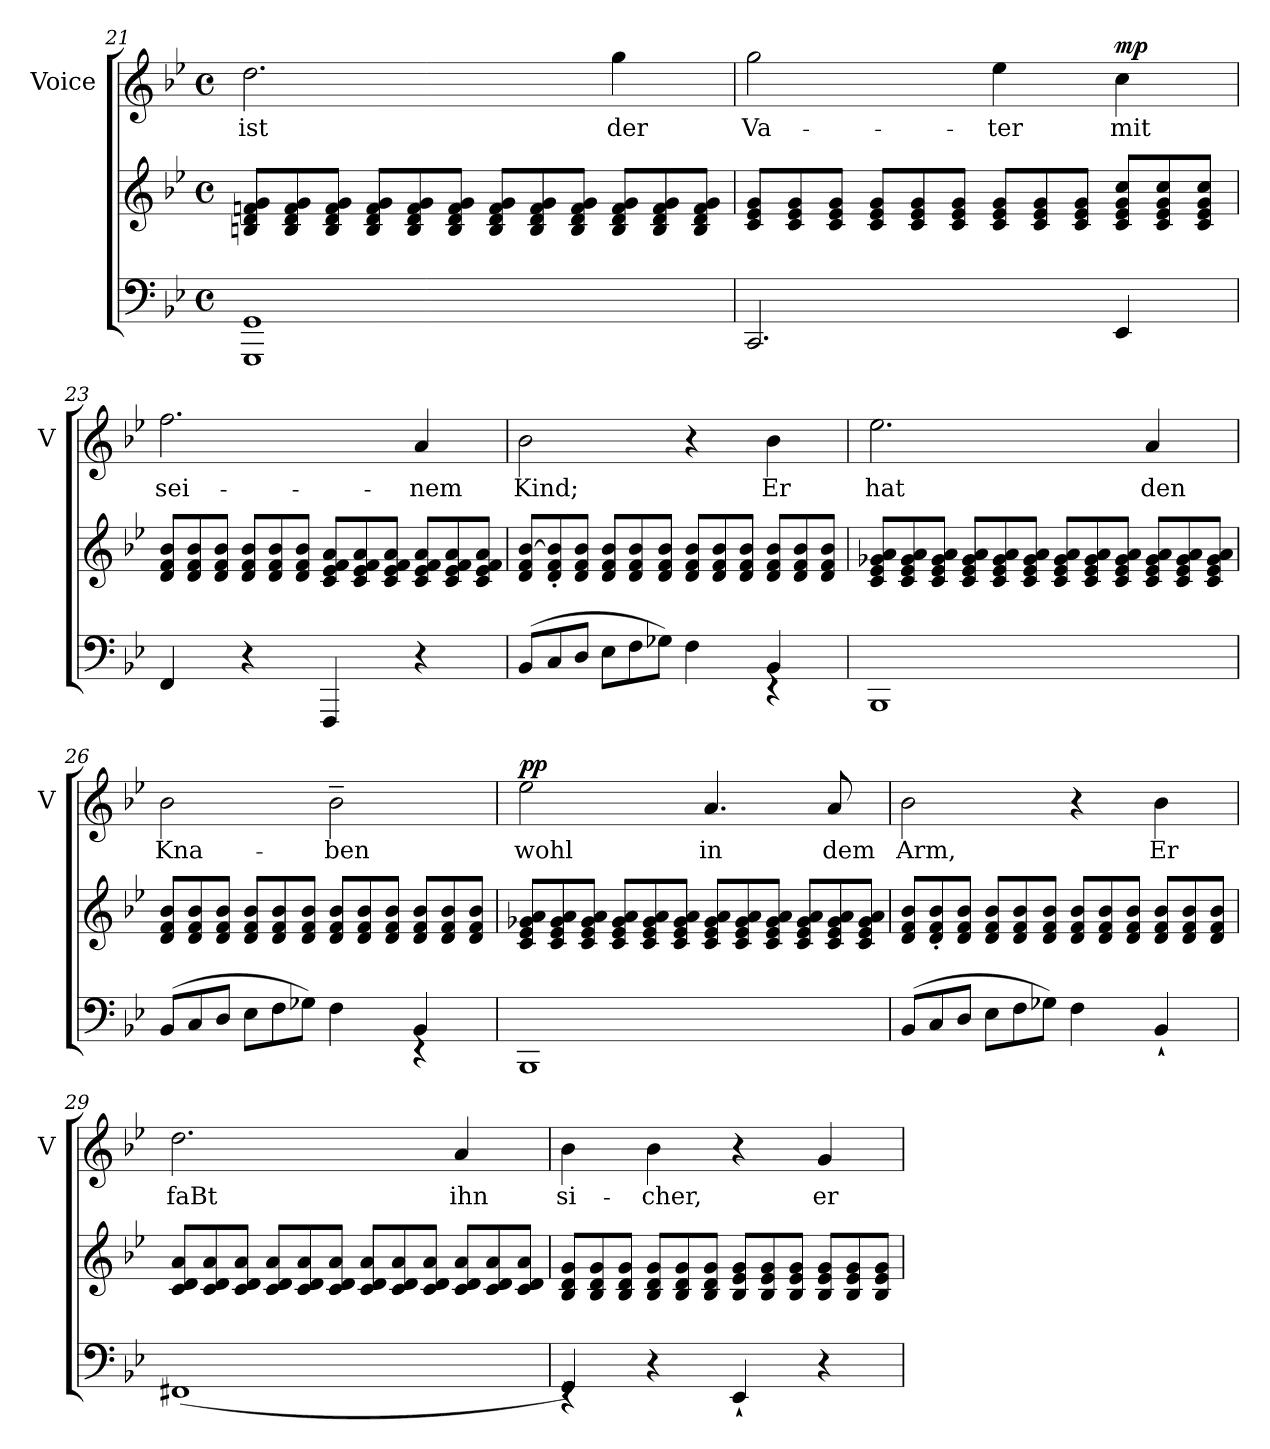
**kern	**kern	**kern	**text	**dynam
*part2	*part2	*part1	*part1	*part1
*staff3	*staff2	*staff1	*staff1	*staff1
*	*	*I"Voice	*	*
*	*	*I'V	*	*
!!LO:LB:g=z
*clefF4	*clefG2	*clefG2	*	*
*k[b-e-]	*k[b-e-]	*k[b-e-]	*	*
*M4/4	*M4/4	*M4/4	*	*
*met(c)	*met(c)	*met(c)	*	*
=21	=21	=21	=21	=21
*^	*	*	*	*
1GG	1GGG	8Bn/ 8d/ 8fn/ 8g/L	2.dd\	ist	.
.	.	8B/ 8d/ 8f/ 8g/	.	.	.
.	.	8B/ 8d/ 8f/ 8g/J	.	.	.
.	.	8B/ 8d/ 8f/ 8g/L	.	.	.
.	.	8B/ 8d/ 8f/ 8g/	.	.	.
.	.	8B/ 8d/ 8f/ 8g/J	.	.	.
.	.	8B/ 8d/ 8f/ 8g/L	4.ryy	.	.
.	.	8B/ 8d/ 8f/ 8g/	.	.	.
2ryy	2ryy	8B/ 8d/ 8f/ 8g/J	.	.	.
.	.	8B/ 8d/ 8f/ 8g/L	4gg\	der	.
.	.	8B/ 8d/ 8f/ 8g/	.	.	.
.	.	8B/ 8d/ 8f/ 8g/J	8ryy	.	.
*v	*v	*	*	*	*
!!LO:PB:g=z
=22	=22	=22	=22	=22
2.CC/	8c/ 8e-/ 8g/L	2gg\	Va-	.
.	8c/ 8e-/ 8g/	.	.	.
.	8c/ 8e-/ 8g/J	.	.	.
.	8c/ 8e-/ 8g/L	.	.	.
.	8c/ 8e-/ 8g/	4ryy	.	.
.	8c/ 8e-/ 8g/J	.	.	.
4.ryy	8c/ 8e-/ 8g/L	4ee-\	-ter	.
.	8c/ 8e-/ 8g/	.	.	.
.	8c/ 8e-/ 8g/J	8ryy	.	.
!	!	!	!	!LO:DY:b
4EE-/	8c/ 8e-/ 8g/ 8cc/L	4cc\	mit	mp
.	8c/ 8e-/ 8g/ 8cc/	.	.	.
8ryy	8c/ 8e-/ 8g/ 8cc/J	8ryy	.	.
=23	=23	=23	=23	=23
4FF/	8d/ 8f/ 8b-/L	2.ff\	sei-	.
.	8d/ 8f/ 8b-/	.	.	.
8ryy	8d/ 8f/ 8b-/J	.	.	.
4r	8d/ 8f/ 8b-/L	.	.	.
.	8d/ 8f/ 8b-/	.	.	.
8ryy	8d/ 8f/ 8b-/J	.	.	.
4FFF/	8c/ 8e-/ 8f/ 8a/L	4.ryy	.	.
.	8c/ 8e-/ 8f/ 8a/	.	.	.
8ryy	8c/ 8e-/ 8f/ 8a/J	.	.	.
4r	8c/ 8e-/ 8f/ 8a/L	4a/	-nem	.
.	8c/ 8e-/ 8f/ 8a/	.	.	.
8ryy	8c/ 8e-/ 8f/ 8a/J	8ryy	.	.
=24	=24	=24	=24	=24
*^	*	*	*	*
(>8BB-/L	2ryy	8d/ 8f/ [8b-/L	2b-\	Kind;	.
8C/	.	8d'/ 8f'/ 8b-]'/	.	.	.
8D/J	.	8d/ 8f/ 8b-/J	.	.	.
8E-\L	.	8d/ 8f/ 8b-/L	.	.	.
8F\	2ryy	8d/ 8f/ 8b-/	4ryy	.	.
8G-X\J)	.	8d/ 8f/ 8b-/J	.	.	.
4F\	.	8d/ 8f/ 8b-/L	4r	.	.
.	.	8d/ 8f/ 8b-/	.	.	.
8ryy	8ryy	8d/ 8f/ 8b-/J	8ryy	.	.
4BB-/	4rEE	8d/ 8f/ 8b-/L	4b-\	Er	.
.	.	8d/ 8f/ 8b-/	.	.	.
8ryy	8ryy	8d/ 8f/ 8b-/J	8ryy	.	.
*v	*v	*	*	*	*
!!LO:LB:g=z
=25	=25	=25	=25	=25
1BBB-	8c/ 8e-/ 8g-X/ 8a/L	2.ee-\	hat	.
.	8c/ 8e-/ 8g-/ 8a/	.	.	.
.	8c/ 8e-/ 8g-/ 8a/J	.	.	.
.	8c/ 8e-/ 8g-/ 8a/L	.	.	.
.	8c/ 8e-/ 8g-/ 8a/	.	.	.
.	8c/ 8e-/ 8g-/ 8a/J	.	.	.
.	8c/ 8e-/ 8g-/ 8a/L	4.ryy	.	.
.	8c/ 8e-/ 8g-/ 8a/	.	.	.
2ryy	8c/ 8e-/ 8g-/ 8a/J	.	.	.
.	8c/ 8e-/ 8g-/ 8a/L	4a/	den	.
.	8c/ 8e-/ 8g-/ 8a/	.	.	.
.	8c/ 8e-/ 8g-/ 8a/J	8ryy	.	.
=26	=26	=26	=26	=26
*^	*	*	*	*
(>8BB-/L	2ryy	8d/ 8f/ 8b-/L	2b-\	Kna-	.
8C/	.	8d/ 8f/ 8b-/	.	.	.
8D/J	.	8d/ 8f/ 8b-/J	.	.	.
8E-\L	.	8d/ 8f/ 8b-/L	.	.	.
8F\	2ryy	8d/ 8f/ 8b-/	4ryy	.	.
8G-X\J)	.	8d/ 8f/ 8b-/J	.	.	.
4F\	.	8d/ 8f/ 8b-/L	2b-~\	-ben	.
.	.	8d/ 8f/ 8b-/	.	.	.
8ryy	8ryy	8d/ 8f/ 8b-/J	.	.	.
4BB-/	4rEE	8d/ 8f/ 8b-/L	.	.	.
.	.	8d/ 8f/ 8b-/	4ryy	.	.
8ryy	8ryy	8d/ 8f/ 8b-/J	.	.	.
!!LO:LB:g=z
=27	=27	=27	=27	=27	=27
!	!	!	!	!	!LO:DY:b
*v	*v	*	*	*	*
1BBB-	8c/ 8e-/ 8g-X/ 8a/L	2ee-\	wohl	pp
.	8c/ 8e-/ 8g-/ 8a/	.	.	.
.	8c/ 8e-/ 8g-/ 8a/J	.	.	.
.	8c/ 8e-/ 8g-/ 8a/L	.	.	.
.	8c/ 8e-/ 8g-/ 8a/	4ryy	.	.
.	8c/ 8e-/ 8g-/ 8a/J	.	.	.
.	8c/ 8e-/ 8g-/ 8a/L	4.a/	in	.
.	8c/ 8e-/ 8g-/ 8a/	.	.	.
2ryy	8c/ 8e-/ 8g-/ 8a/J	.	.	.
.	8c/ 8e-/ 8g-/ 8a/L	8ryy	.	.
.	8c/ 8e-/ 8g-/ 8a/	8a/	dem	.
.	8c/ 8e-/ 8g-/ 8a/J	8ryy	.	.
!!LO:LB:g=z
=28	=28	=28	=28	=28
(>8BB-/L	8d/ 8f/ 8b-/L	2b-\	Arm,	.
8C/	8d'/ 8f'/ 8b-'/	.	.	.
8D/J	8d/ 8f/ 8b-/J	.	.	.
8E-\L	8d/ 8f/ 8b-/L	.	.	.
8F\	8d/ 8f/ 8b-/	4ryy	.	.
8G-X\J)	8d/ 8f/ 8b-/J	.	.	.
4F\	8d/ 8f/ 8b-/L	4r	.	.
.	8d/ 8f/ 8b-/	.	.	.
8ryy	8d/ 8f/ 8b-/J	8ryy	.	.
4BB-`/	8d/ 8f/ 8b-/L	4b-\	Er	.
.	8d/ 8f/ 8b-/	.	.	.
8ryy	8d/ 8f/ 8b-/J	8ryy	.	.
=29	=29	=29	=29	=29
(<1FF#X	8c/ 8d/ 8a/L	2.dd\	faBt	.
.	8c/ 8d/ 8a/	.	.	.
.	8c/ 8d/ 8a/J	.	.	.
.	8c/ 8d/ 8a/L	.	.	.
.	8c/ 8d/ 8a/	.	.	.
.	8c/ 8d/ 8a/J	.	.	.
.	8c/ 8d/ 8a/L	4.ryy	.	.
.	8c/ 8d/ 8a/	.	.	.
2ryy	8c/ 8d/ 8a/J	.	.	.
.	8c/ 8d/ 8a/L	4a/	ihn	.
.	8c/ 8d/ 8a/	.	.	.
.	8c/ 8d/ 8a/J	8ryy	.	.
!!LO:PB:g=z
=30	=30	=30	=30	=30
*^	*	*	*	*
4GG/)	4rEE	8B-/ 8d/ 8g/L	4b-\	si-	.
.	.	8B-/ 8d/ 8g/	.	.	.
8ryy	2ryy	8B-/ 8d/ 8g/J	8ryy	.	.
4r	.	8B-/ 8d/ 8g/L	4b-\	-cher,	.
.	.	8B-/ 8d/ 8g/	.	.	.
8ryy	.	8B-/ 8d/ 8g/J	8ryy	.	.
4EE-`/	2ryy	8B-/ 8e-/ 8g/L	4r	.	.
.	.	8B-/ 8e-/ 8g/	.	.	.
8ryy	.	8B-/ 8e-/ 8g/J	8ryy	.	.
4r	.	8B-/ 8e-/ 8g/L	4g/	er	.
.	4ryy	8B-/ 8e-/ 8g/	.	.	.
8ryy	.	8B-/ 8e-/ 8g/J	8ryy	.	.
*v	*v	*	*	*	*
=	=	=	=	=
*-	*-	*-	*-	*-
